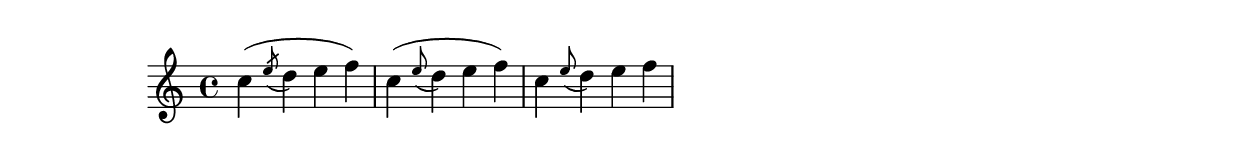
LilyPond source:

\version "2.16.0"

\header {
  texidoc = "Appoggiatura and acciaccaturas use a different slur than the
default, so they produce a nested slur without warnings."
}

\relative c'' {
  c4( \acciaccatura e8 d4 e4 f) |
  c4( \appoggiatura e8 d4 e4 f) |
  c4  \appoggiatura e8 d4 e4 f |
}
